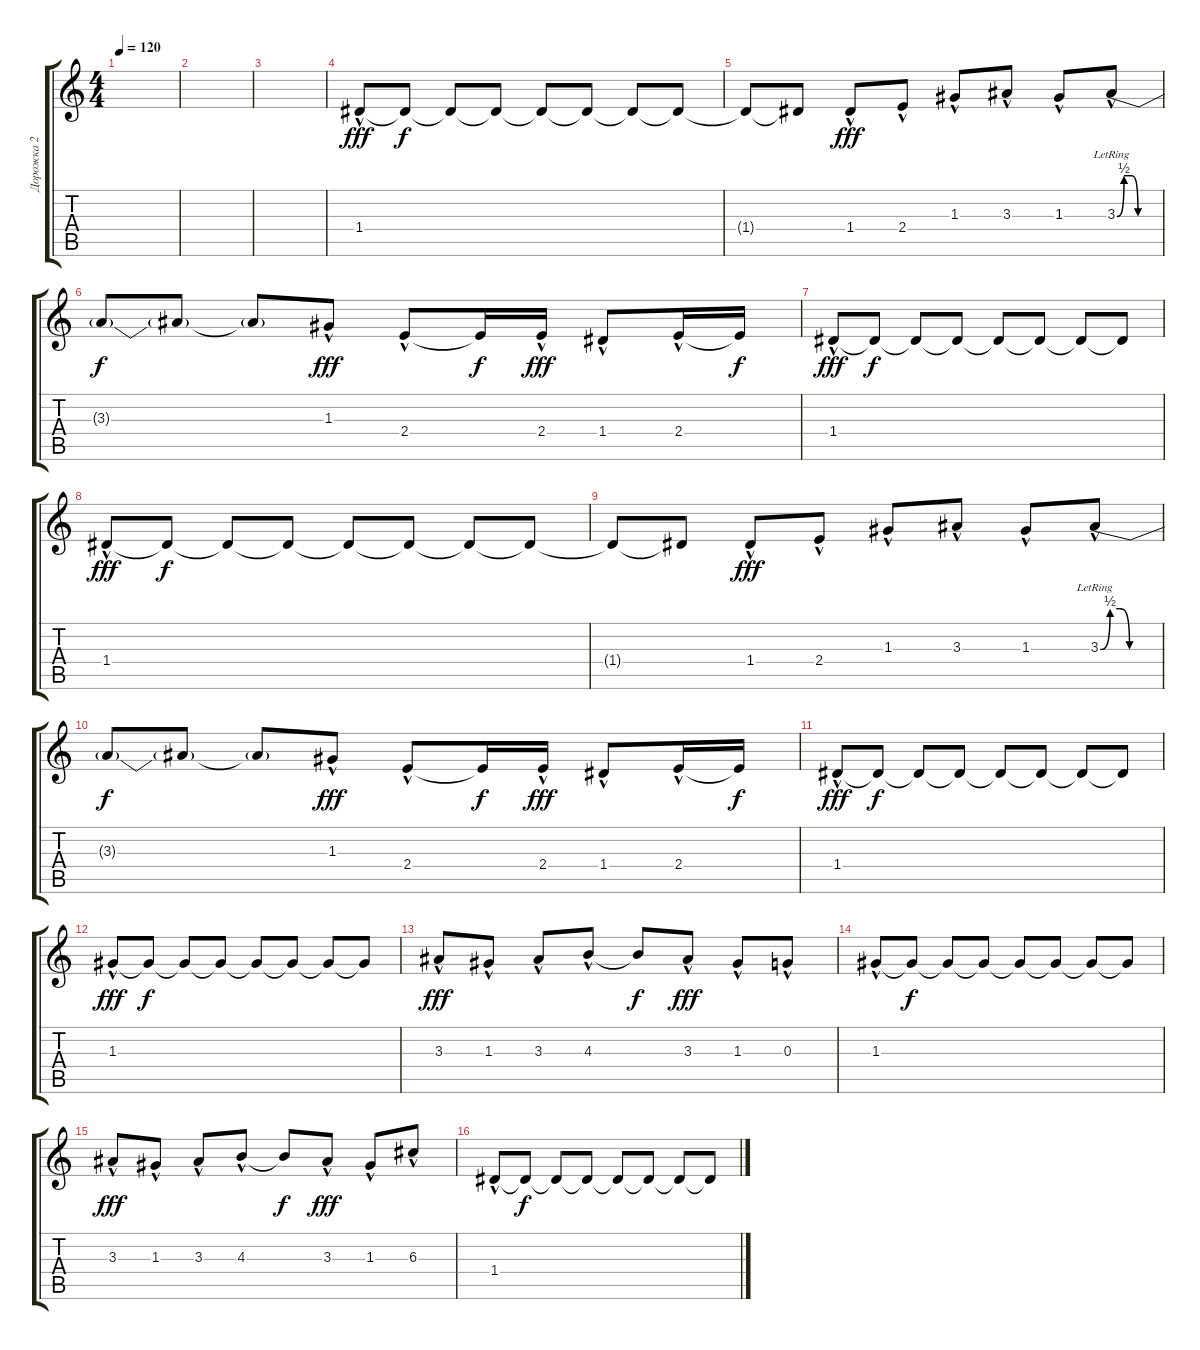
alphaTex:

\track ("Дорожка 2" "Дорожка 2") {instrument electricguitarmuted}
\staff {score tabs}
\tuning (E4 B3 G3 D3 A2 E2) {hide}
\ts (4 4)
\tempo 120
\clef g2
\ks c
|
|
|
1.4{hac}.8{dy fff} 1.4{t}.8{dy f} 1.4{t}.8 1.4{t}.8 1.4{t}.8 1.4{t}.8 1.4{t}.8 1.4{t}.8 |
1.4{t}.8 1.4{t}.8 1.4{hac}.8{dy fff} 2.4{hac}.8 1.3{hac}.8 3.3{hac}.8 1.3{hac}.8 3.3{be (custom 0 0 10 2 20 2 30 0 60 0) hac lr}.8 |
3.3{t}.8{dy f} 3.3{t}.8 3.3{t}.8 1.3{hac}.8{dy fff} 2.4{hac}.8 2.4{t}.16{dy f} 2.4{hac}.16{dy fff} 1.4{hac}.8 2.4{hac}.16 2.4{t}.16{dy f} |
1.4{hac}.8{dy fff} 1.4{t}.8{dy f} 1.4{t}.8 1.4{t}.8 1.4{t}.8 1.4{t}.8 1.4{t}.8 1.4{t}.8 |
1.4{hac}.8{dy fff} 1.4{t}.8{dy f} 1.4{t}.8 1.4{t}.8 1.4{t}.8 1.4{t}.8 1.4{t}.8 1.4{t}.8 |
1.4{t}.8 1.4{t}.8 1.4{hac}.8{dy fff} 2.4{hac}.8 1.3{hac}.8 3.3{hac}.8 1.3{hac}.8 3.3{be (custom 0 0 10 2 20 2 30 0 60 0) hac lr}.8 |
3.3{t}.8{dy f} 3.3{t}.8 3.3{t}.8 1.3{hac}.8{dy fff} 2.4{hac}.8 2.4{t}.16{dy f} 2.4{hac}.16{dy fff} 1.4{hac}.8 2.4{hac}.16 2.4{t}.16{dy f} |
1.4{hac}.8{dy fff} 1.4{t}.8{dy f} 1.4{t}.8 1.4{t}.8 1.4{t}.8 1.4{t}.8 1.4{t}.8 1.4{t}.8 |
1.3{hac}.8{dy fff} 1.3{t}.8{dy f} 1.3{t}.8 1.3{t}.8 1.3{t}.8 1.3{t}.8 1.3{t}.8 1.3{t}.8 |
3.3{hac}.8{dy fff} 1.3{hac}.8 3.3{hac}.8 4.3{hac}.8 4.3{t}.8{dy f} 3.3{hac}.8{dy fff} 1.3{hac}.8 0.3{hac}.8 |
1.3{hac}.8 1.3{t}.8{dy f} 1.3{t}.8 1.3{t}.8 1.3{t}.8 1.3{t}.8 1.3{t}.8 1.3{t}.8 |
3.3{hac}.8{dy fff} 1.3{hac}.8 3.3{hac}.8 4.3{hac}.8 4.3{t}.8{dy f} 3.3{hac}.8{dy fff} 1.3{hac}.8 6.3{hac}.8 |
1.4{hac}.8 1.4{t}.8{dy f} 1.4{t}.8 1.4{t}.8 1.4{t}.8 1.4{t}.8 1.4{t}.8 1.4{t}.8
